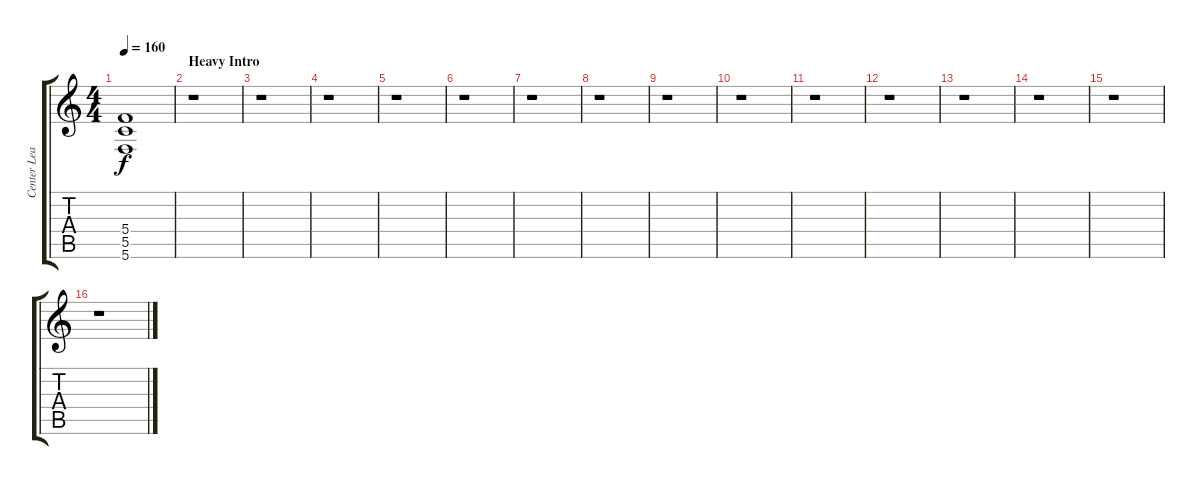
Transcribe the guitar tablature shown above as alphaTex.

\track ("Center Lead 1" "Center Lea") {instrument overdrivenguitar}
\staff {score tabs}
\tuning (D4 A3 F3 C3 G2 C2) {hide}
\ts (4 4)
\tempo 160
\clef g2
\ks aminor
(5.4{t} 5.5{t} 5.6{t}).1{dy f} |
\section ("" "Heavy Intro")
r.1 |
r.1 |
r.1 |
r.1 |
r.1 |
r.1 |
r.1 |
r.1 |
r.1 |
r.1 |
r.1 |
r.1 |
r.1 |
r.1 |
r.1
